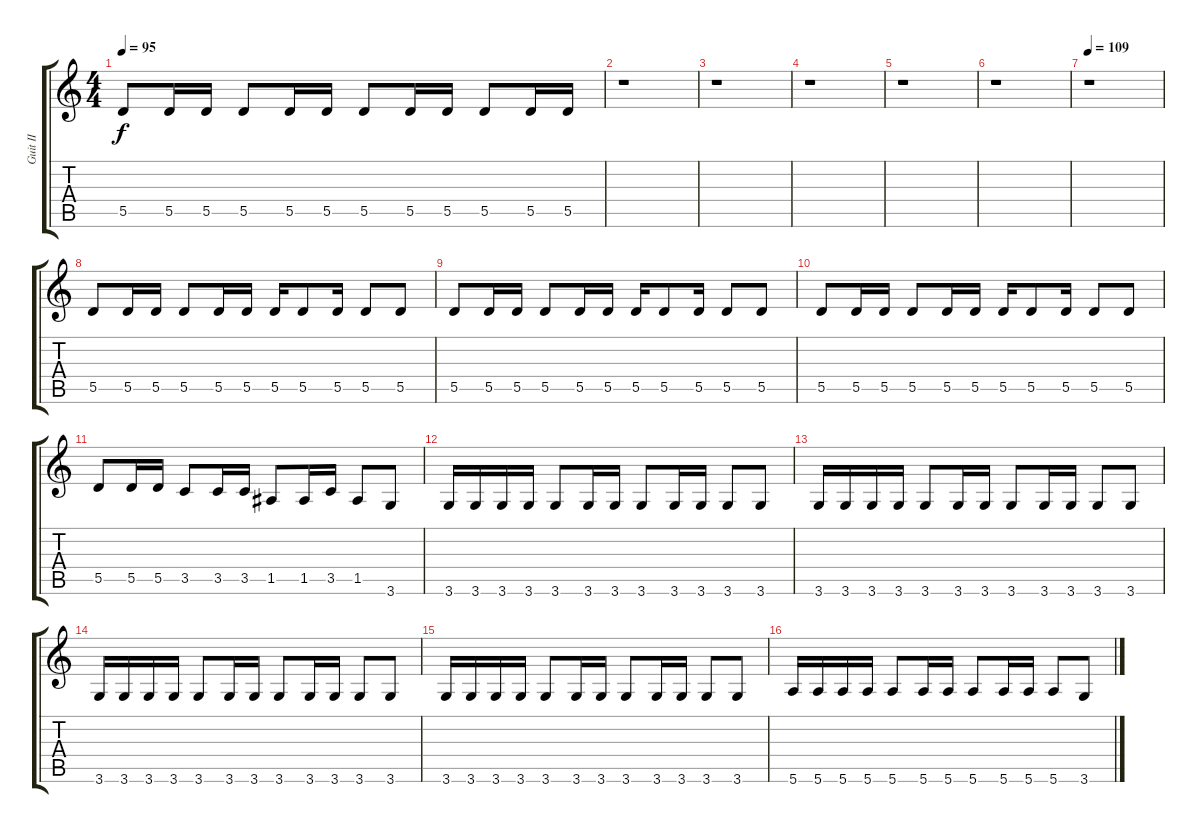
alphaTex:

\track ("Guit II" "Guit II") {instrument electricguitarmuted}
\staff {score tabs}
\tuning (E4 B3 G3 D3 A2 E2) {hide}
\ts (4 4)
\tempo 95
\clef g2
\ks c
5.5.8{dy f} 5.5.16 5.5.16 5.5.8 5.5.16 5.5.16 5.5.8 5.5.16 5.5.16 5.5.8 5.5.16 5.5.16 |
r.1 |
r.1 |
r.1 |
r.1 |
r.1 |
\tempo 109
r.1 |
5.5.8 5.5.16 5.5.16 5.5.8 5.5.16 5.5.16 5.5.16 5.5.8 5.5.16 5.5.8 5.5.8 |
5.5.8 5.5.16 5.5.16 5.5.8 5.5.16 5.5.16 5.5.16 5.5.8 5.5.16 5.5.8 5.5.8 |
5.5.8 5.5.16 5.5.16 5.5.8 5.5.16 5.5.16 5.5.16 5.5.8 5.5.16 5.5.8 5.5.8 |
5.5.8 5.5.16 5.5.16 3.5.8 3.5.16 3.5.16 1.5.8 1.5.16 3.5.16 1.5.8 3.6.8 |
3.6.16 3.6.16 3.6.16 3.6.16 3.6.8 3.6.16 3.6.16 3.6.8 3.6.16 3.6.16 3.6.8 3.6.8 |
3.6.16 3.6.16 3.6.16 3.6.16 3.6.8 3.6.16 3.6.16 3.6.8 3.6.16 3.6.16 3.6.8 3.6.8 |
3.6.16 3.6.16 3.6.16 3.6.16 3.6.8 3.6.16 3.6.16 3.6.8 3.6.16 3.6.16 3.6.8 3.6.8 |
3.6.16 3.6.16 3.6.16 3.6.16 3.6.8 3.6.16 3.6.16 3.6.8 3.6.16 3.6.16 3.6.8 3.6.8 |
5.6.16 5.6.16 5.6.16 5.6.16 5.6.8 5.6.16 5.6.16 5.6.8 5.6.16 5.6.16 5.6.8 3.6.8
